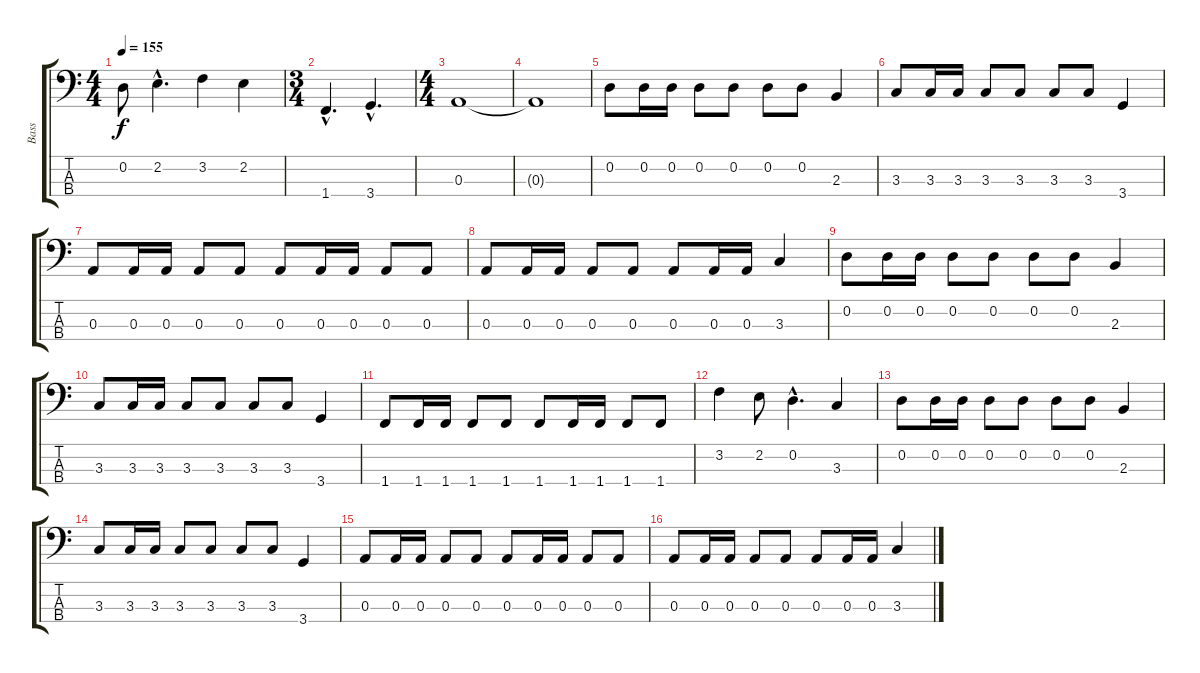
\track ("Bass" "Bass") {instrument electricbassfinger}
\staff {score tabs}
\tuning (G2 D2 A1 E1) {hide}
\ts (4 4)
\tempo 155
\clef f4
\ks c
0.2{t}.8{dy f} 2.2{hac}.4{d} 3.2.4 2.2.4 |
\ts (3 4)
1.4{hac}.4{d} 3.4{hac}.4{d} |
\ts (4 4)
0.3.1 |
0.3{t}.1 |
0.2.8 0.2.16 0.2.16 0.2.8 0.2.8 0.2.8 0.2.8 2.3.4 |
3.3.8 3.3.16 3.3.16 3.3.8 3.3.8 3.3.8 3.3.8 3.4.4 |
0.3.8 0.3.16 0.3.16 0.3.8 0.3.8 0.3.8 0.3.16 0.3.16 0.3.8 0.3.8 |
0.3.8 0.3.16 0.3.16 0.3.8 0.3.8 0.3.8 0.3.16 0.3.16 3.3.4 |
0.2.8 0.2.16 0.2.16 0.2.8 0.2.8 0.2.8 0.2.8 2.3.4 |
3.3.8 3.3.16 3.3.16 3.3.8 3.3.8 3.3.8 3.3.8 3.4.4 |
1.4.8 1.4.16 1.4.16 1.4.8 1.4.8 1.4.8 1.4.16 1.4.16 1.4.8 1.4.8 |
3.2.4 2.2.8 0.2{hac}.4{d} 3.3.4 |
0.2.8 0.2.16 0.2.16 0.2.8 0.2.8 0.2.8 0.2.8 2.3.4 |
3.3.8 3.3.16 3.3.16 3.3.8 3.3.8 3.3.8 3.3.8 3.4.4 |
0.3.8 0.3.16 0.3.16 0.3.8 0.3.8 0.3.8 0.3.16 0.3.16 0.3.8 0.3.8 |
0.3.8 0.3.16 0.3.16 0.3.8 0.3.8 0.3.8 0.3.16 0.3.16 3.3.4
